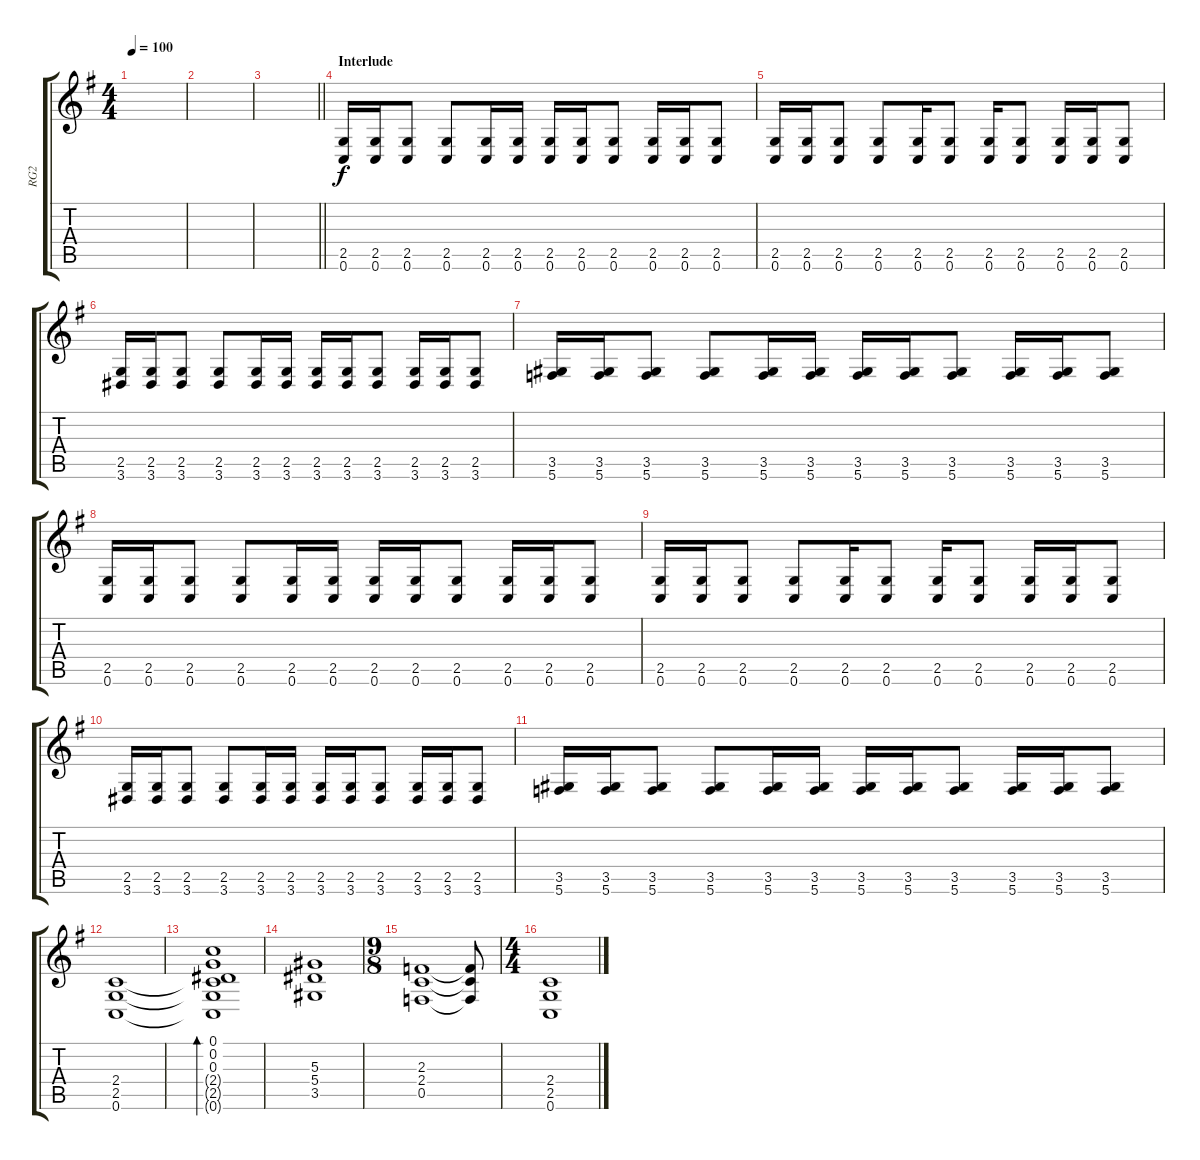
\track ("RG2" "RG2") {instrument distortionguitar}
\staff {score tabs}
\tuning (C4 G3 Eb3 Bb2 F2 C2) {hide}
\ts (4 4)
\tempo 100
\clef g2
\ks eminor
|
|
\barLineRight lightlight
|
\section ("" "Interlude")
(2.5 0.6).16 (2.5 0.6).16 (2.5 0.6).8 (2.5 0.6).8 (2.5 0.6).16 (2.5 0.6).16 (2.5 0.6).16 (2.5 0.6).16 (2.5 0.6).8 (2.5 0.6).16 (2.5 0.6).16 (2.5 0.6).8 |
(2.5 0.6).16 (2.5 0.6).16 (2.5 0.6).8 (2.5 0.6).8 (2.5 0.6).16 (2.5 0.6).8 (2.5 0.6).16 (2.5 0.6).8 (2.5 0.6).16 (2.5 0.6).16 (2.5 0.6).8 |
(2.5 3.6).16 (2.5 3.6).16 (2.5 3.6).8 (2.5 3.6).8 (2.5 3.6).16 (2.5 3.6).16 (2.5 3.6).16 (2.5 3.6).16 (2.5 3.6).8 (2.5 3.6).16 (2.5 3.6).16 (2.5 3.6).8 |
(3.5 5.6).16 (3.5 5.6).16 (3.5 5.6).8 (3.5 5.6).8 (3.5 5.6).16 (3.5 5.6).16 (3.5 5.6).16 (3.5 5.6).16 (3.5 5.6).8 (3.5 5.6).16 (3.5 5.6).16 (3.5 5.6).8 |
(2.5 0.6).16 (2.5 0.6).16 (2.5 0.6).8 (2.5 0.6).8 (2.5 0.6).16 (2.5 0.6).16 (2.5 0.6).16 (2.5 0.6).16 (2.5 0.6).8 (2.5 0.6).16 (2.5 0.6).16 (2.5 0.6).8 |
(2.5 0.6).16 (2.5 0.6).16 (2.5 0.6).8 (2.5 0.6).8 (2.5 0.6).16 (2.5 0.6).8 (2.5 0.6).16 (2.5 0.6).8 (2.5 0.6).16 (2.5 0.6).16 (2.5 0.6).8 |
(2.5 3.6).16 (2.5 3.6).16 (2.5 3.6).8 (2.5 3.6).8 (2.5 3.6).16 (2.5 3.6).16 (2.5 3.6).16 (2.5 3.6).16 (2.5 3.6).8 (2.5 3.6).16 (2.5 3.6).16 (2.5 3.6).8 |
(3.5 5.6).16 (3.5 5.6).16 (3.5 5.6).8 (3.5 5.6).8 (3.5 5.6).16 (3.5 5.6).16 (3.5 5.6).16 (3.5 5.6).16 (3.5 5.6).8 (3.5 5.6).16 (3.5 5.6).16 (3.5 5.6).8 |
(2.4 2.5 0.6).1 |
(0.1 0.2 0.3 2.4{t} 2.5{t} 0.6{t}).1{bd 480} |
(5.3 5.4 3.5).1 |
\ts (9 8)
(2.3 2.4 0.5).1 (2.3{t} 2.4{t} 0.5{t}).8 |
\ts (4 4)
(2.4 2.5 0.6).1
